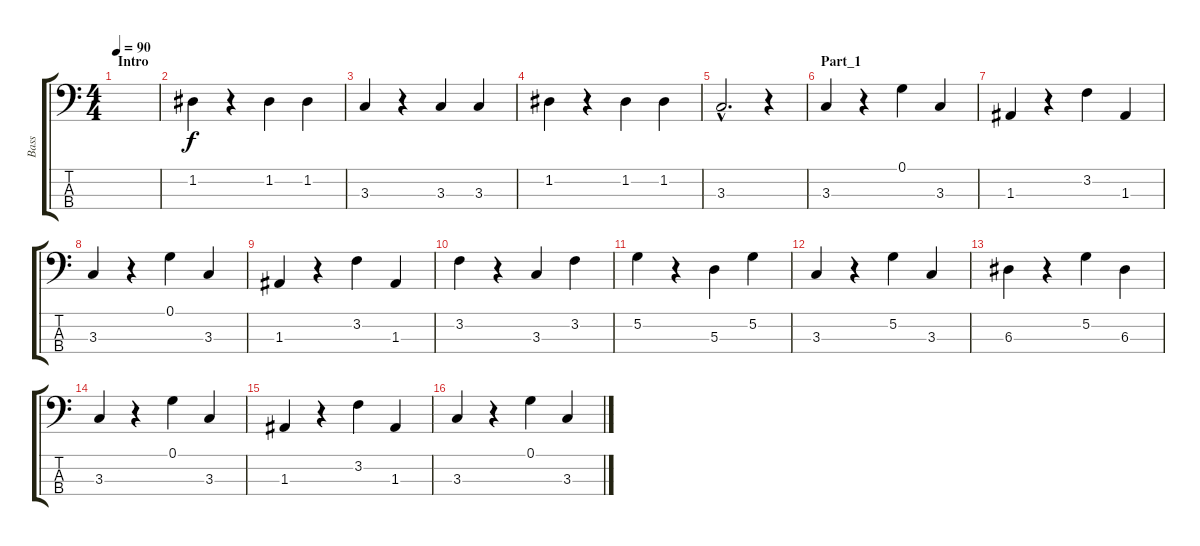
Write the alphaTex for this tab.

\track ("Bass" "Bass") {instrument acousticbass}
\staff {score tabs}
\tuning (G2 D2 A1 E1) {hide}
\ts (4 4)
\section ("" "Intro")
\tempo 90
\clef f4
\ks c
|
1.2.4 r.4 1.2.4 1.2.4 |
3.3.4 r.4 3.3.4 3.3.4 |
1.2.4 r.4 1.2.4 1.2.4 |
3.3{hac}.2{d} r.4 |
\section ("" "Part_1")
3.3.4 r.4 0.1.4 3.3.4 |
1.3.4 r.4 3.2.4 1.3.4 |
3.3.4 r.4 0.1.4 3.3.4 |
1.3.4 r.4 3.2.4 1.3.4 |
3.2.4 r.4 3.3.4 3.2.4 |
5.2.4 r.4 5.3.4 5.2.4 |
3.3.4 r.4 5.2.4 3.3.4 |
6.3.4 r.4 5.2.4 6.3.4 |
3.3.4 r.4 0.1.4 3.3.4 |
1.3.4 r.4 3.2.4 1.3.4 |
3.3.4 r.4 0.1.4 3.3.4
